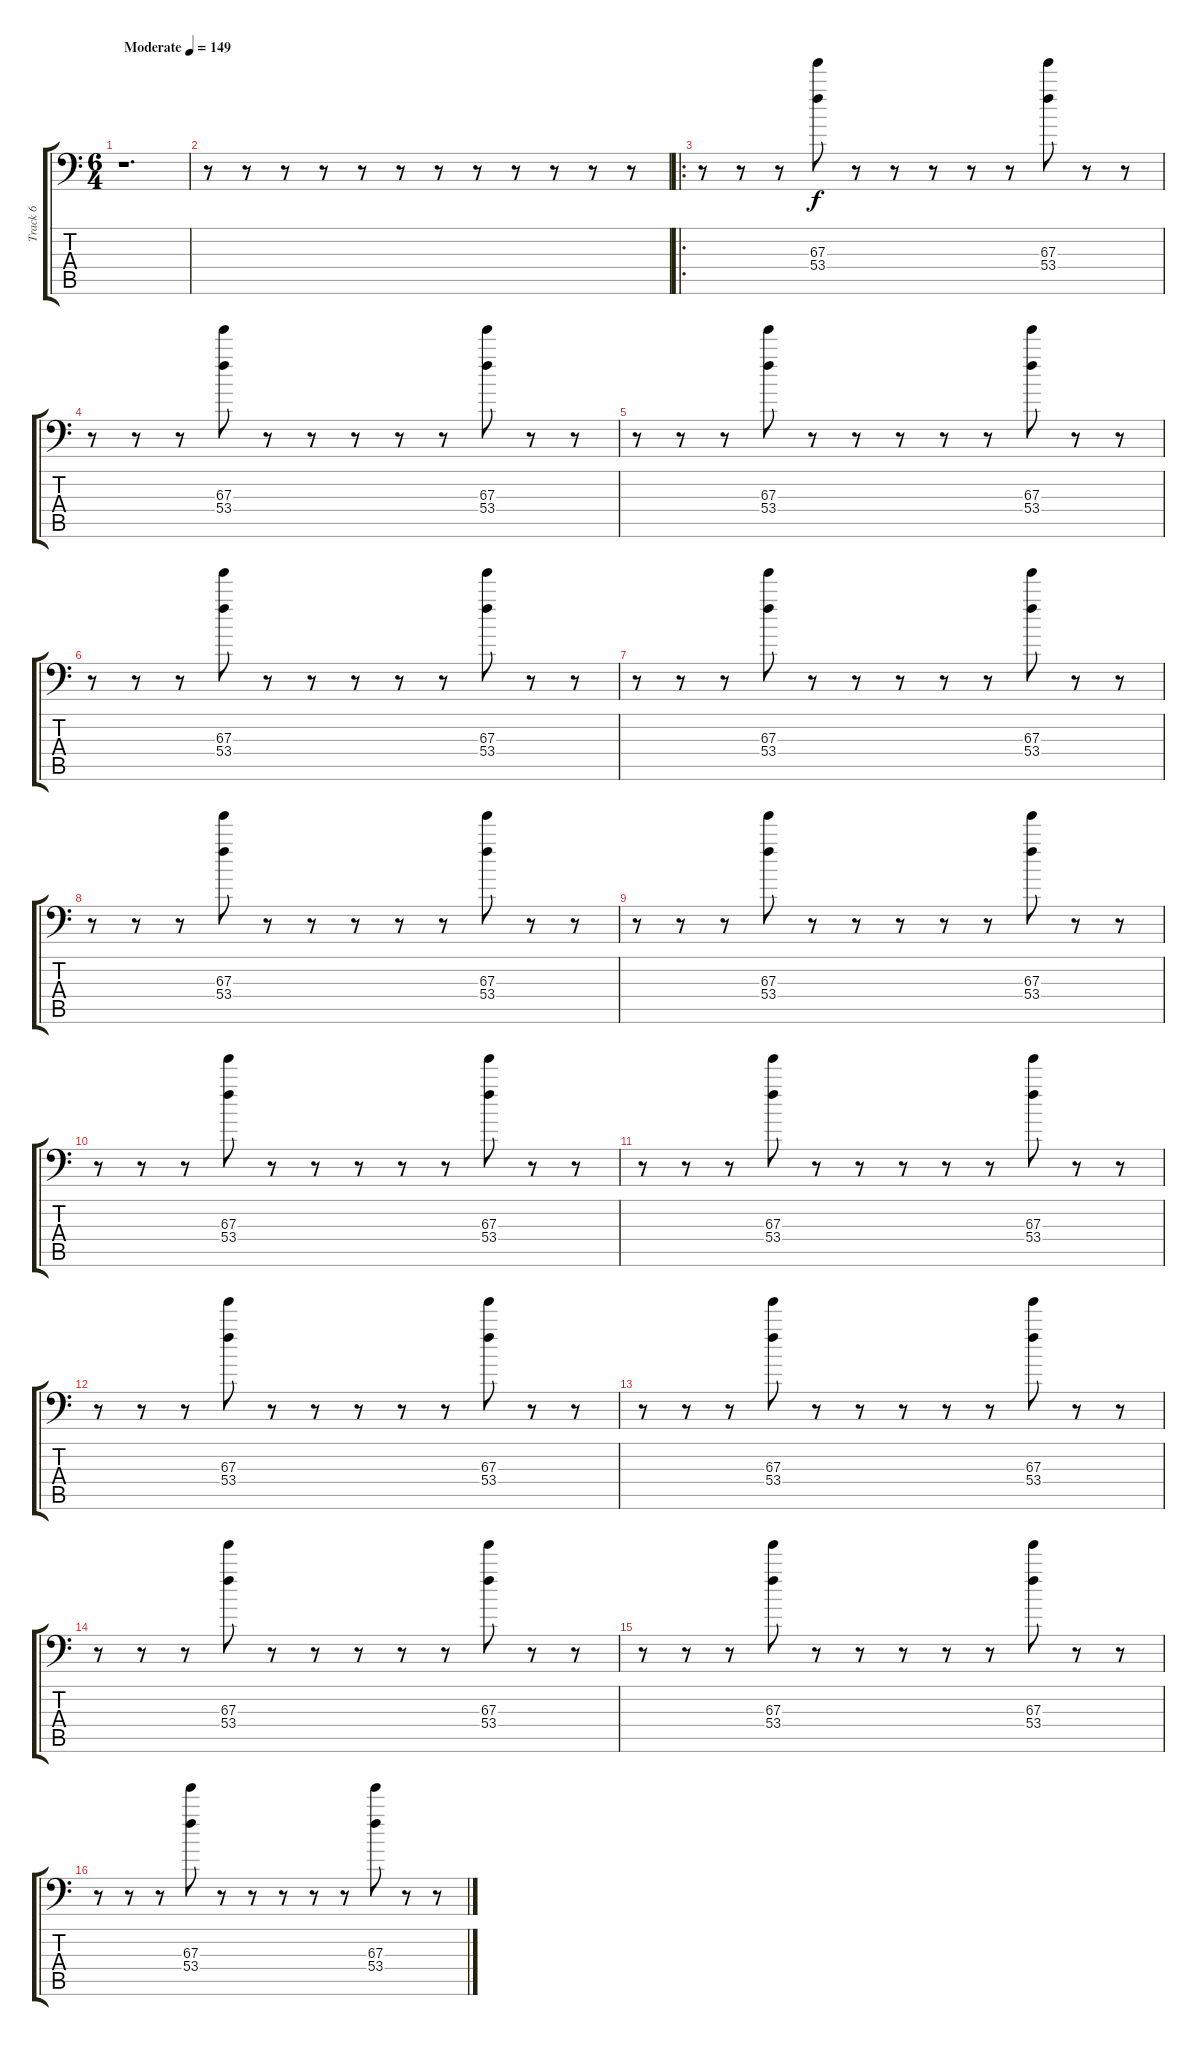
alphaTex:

\track ("Track 6" "Track 6") {instrument acousticgrandpiano}
\staff {score tabs}
\tuning (C-1 C-1 C-1 C-1 C-1 C-1) {hide}
\ts (6 4)
\tempo (149 "Moderate")
\clef f4
\ks c
r.1{d dy f instrument acousticgrandpiano} |
r.8 r.8 r.8 r.8 r.8 r.8 r.8 r.8 r.8 r.8 r.8 r.8 |
\ro
r.8 r.8 r.8 (67.3 53.4).8 r.8 r.8 r.8 r.8 r.8 (67.3 53.4).8 r.8 r.8 |
r.8 r.8 r.8 (67.3 53.4).8 r.8 r.8 r.8 r.8 r.8 (67.3 53.4).8 r.8 r.8 |
r.8 r.8 r.8 (67.3 53.4).8 r.8 r.8 r.8 r.8 r.8 (67.3 53.4).8 r.8 r.8 |
r.8 r.8 r.8 (67.3 53.4).8 r.8 r.8 r.8 r.8 r.8 (67.3 53.4).8 r.8 r.8 |
r.8 r.8 r.8 (67.3 53.4).8 r.8 r.8 r.8 r.8 r.8 (67.3 53.4).8 r.8 r.8 |
r.8 r.8 r.8 (67.3 53.4).8 r.8 r.8 r.8 r.8 r.8 (67.3 53.4).8 r.8 r.8 |
r.8 r.8 r.8 (67.3 53.4).8 r.8 r.8 r.8 r.8 r.8 (67.3 53.4).8 r.8 r.8 |
r.8 r.8 r.8 (67.3 53.4).8 r.8 r.8 r.8 r.8 r.8 (67.3 53.4).8 r.8 r.8 |
r.8 r.8 r.8 (67.3 53.4).8 r.8 r.8 r.8 r.8 r.8 (67.3 53.4).8 r.8 r.8 |
r.8 r.8 r.8 (67.3 53.4).8 r.8 r.8 r.8 r.8 r.8 (67.3 53.4).8 r.8 r.8 |
r.8 r.8 r.8 (67.3 53.4).8 r.8 r.8 r.8 r.8 r.8 (67.3 53.4).8 r.8 r.8 |
r.8 r.8 r.8 (67.3 53.4).8 r.8 r.8 r.8 r.8 r.8 (67.3 53.4).8 r.8 r.8 |
r.8 r.8 r.8 (67.3 53.4).8 r.8 r.8 r.8 r.8 r.8 (67.3 53.4).8 r.8 r.8 |
r.8 r.8 r.8 (67.3 53.4).8 r.8 r.8 r.8 r.8 r.8 (67.3 53.4).8 r.8 r.8
